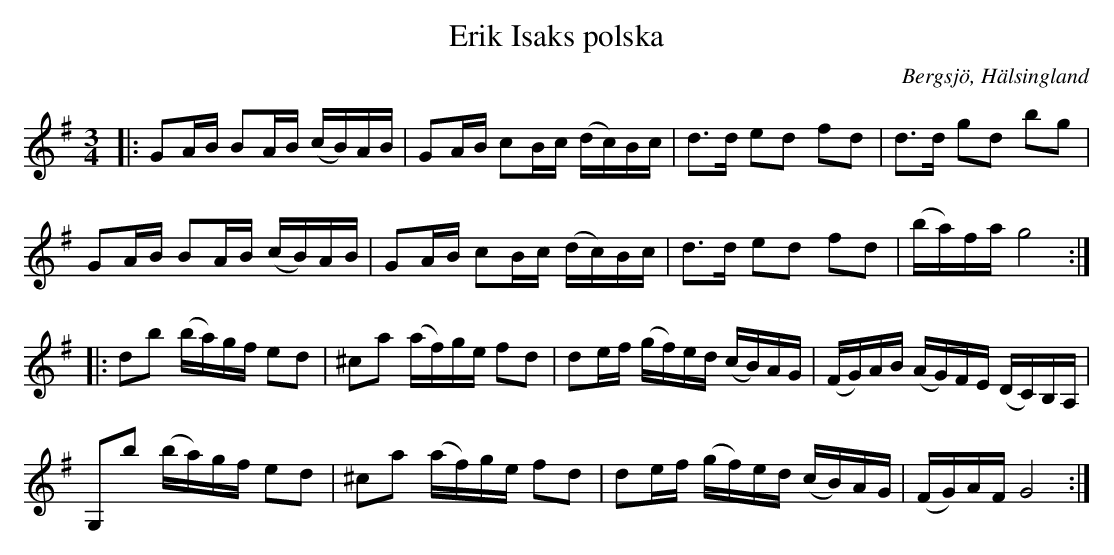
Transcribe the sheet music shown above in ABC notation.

X:1
T: Erik Isaks polska
O: Bergsjö, Hälsingland
M: 3/4
L: 1/16
K: G
|:G2AB B2AB (cB)AB|G2AB c2Bc (dc)Bc|d3d e2d2 f2d2|d3d g2d2 b2g2|
G2AB B2AB (cB)AB|G2AB c2Bc (dc)Bc|d3d e2d2 f2d2|(ba)fa g8:|
|:d2b2 (ba)gf e2d2|^c2a2 (af)ge f2d2|d2ef (gf)ed (cB)AG|(FG)AB (AG)FE (DC)B,A,|
G,2b2 (ba)gf e2d2|^c2a2 (af)ge f2d2|d2ef (gf)ed (cB)AG|(FG)AF G8:|
